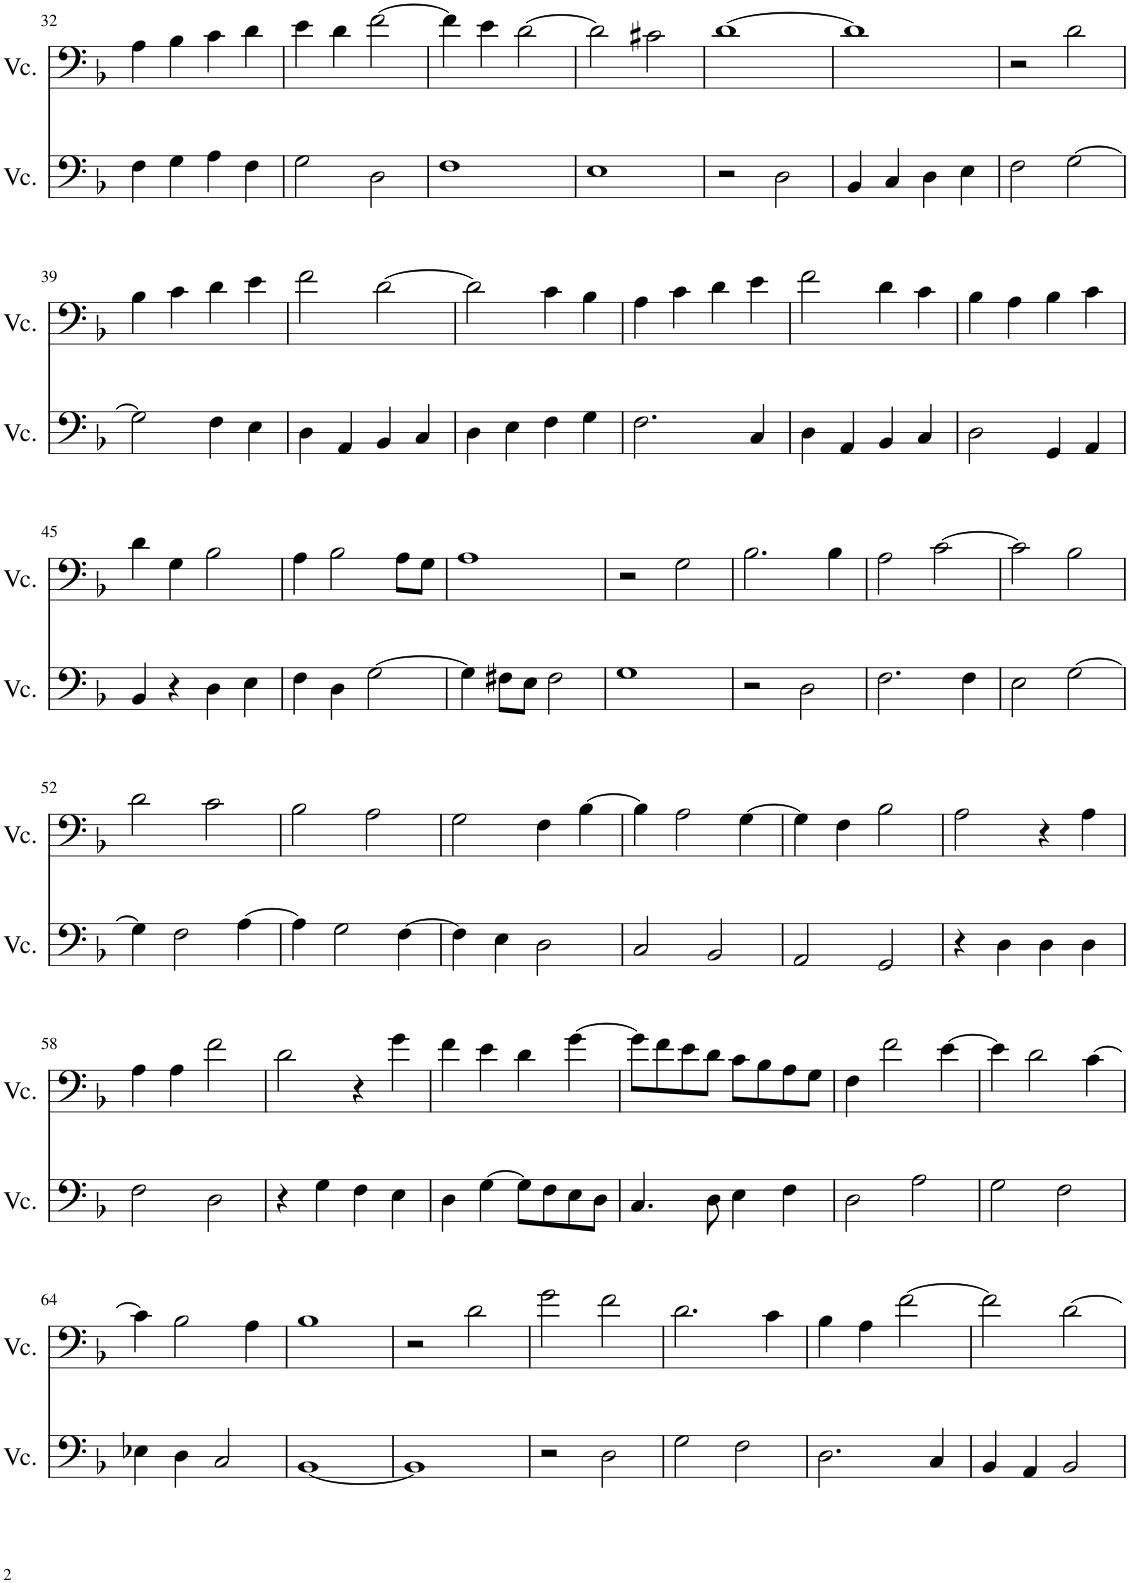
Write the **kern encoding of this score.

**kern	**kern
*part2	*part1
*staff2	*staff1
*I"Violoncello2	*I"Violoncello1
*I'Vc.	*I'Vc.
!!LO:PB:g=z
*clefF4	*clefF4
*k[b-]	*k[b-]
*M4/4	*M4/4
=32	=32
4F\	4A\
4G\	4B-\
4A\	4c\
4F\	4d\
=33	=33
2G\	4e\
.	4d\
2D\	[2f\
=34	=34
1F	4f\]
.	4e\
.	[2d\
=35	=35
1E	2d\]
.	2c#X\
=36	=36
2r	[1d
2D\	.
=37	=37
4BB-/	1d]
4C/	.
4D\	.
4E\	.
=38	=38
2F\	2r
[2G\	2d\
!!LO:LB:g=z
=39	=39
2G\]	4B-\
.	4c\
4F\	4d\
4E\	4e\
=40	=40
4D\	2f\
4AA/	.
4BB-/	[2d\
4C/	.
=41	=41
4D\	2d\]
4E\	.
4F\	4c\
4G\	4B-\
=42	=42
2.F\	4A\
.	4c\
.	4d\
4C/	4e\
=43	=43
4D\	2f\
4AA/	.
4BB-/	4d\
4C/	4c\
=44	=44
2D\	4B-\
.	4A\
4GG/	4B-\
4AA/	4c\
!!LO:LB:g=z
=45	=45
4BB-/	4d\
4r	4G\
4D\	2B-\
4E\	.
=46	=46
4F\	4A\
4D\	2B-\
[2G\	.
.	8A\L
.	8G\J
=47	=47
4G\]	1A
8F#X\L	.
8E\J	.
2F#\	.
=48	=48
1G	2r
.	2G\
=49	=49
2r	2.B-\
2D\	.
.	4B-\
=50	=50
2.F\	2A\
.	[2c\
4F\	.
=51	=51
2E\	2c\]
[2G\	2B-\
!!LO:LB:g=z
=52	=52
4G\]	2d\
2F\	.
.	2c\
[4A\	.
=53	=53
4A\]	2B-\
2G\	.
.	2A\
[4F\	.
=54	=54
4F\]	2G\
4E\	.
2D\	4F\
.	[4B-\
=55	=55
2C/	4B-\]
.	2A\
2BB-/	.
.	[4G\
=56	=56
2AA/	4G\]
.	4F\
2GG/	2B-\
=57	=57
4r	2A\
4D\	.
4D\	4r
4D\	4A\
!!LO:LB:g=z
=58	=58
2F\	4A\
.	4A\
2D\	2f\
=59	=59
4r	2d\
4G\	.
4F\	4r
4E\	4g\
=60	=60
4D\	4f\
[4G\	4e\
8G\L]	4d\
8F\	.
8E\	[4g\
8D\J	.
=61	=61
4.C/	8g\L]
.	8f\
.	8e\
8D\	8d\J
4E\	8c\L
.	8B-\
4F\	8A\
.	8G\J
=62	=62
2D\	4F\
.	2f\
2A\	.
.	[4e\
=63	=63
2G\	4e\]
.	2d\
2F\	.
.	[4c\
!!LO:LB:g=z
=64	=64
4E-X\	4c\]
4D\	2B-\
2C/	.
.	4A\
=65	=65
[1BB-	1B-
=66	=66
1BB-]	2r
.	2d\
=67	=67
2r	2g\
2D\	2f\
=68	=68
2G\	2.d\
2F\	.
.	4c\
=69	=69
2.D\	4B-\
.	4A\
.	[2f\
4C/	.
=70	=70
4BB-/	2f\]
4AA/	.
2BB-/	[2d\
=	=
*-	*-
